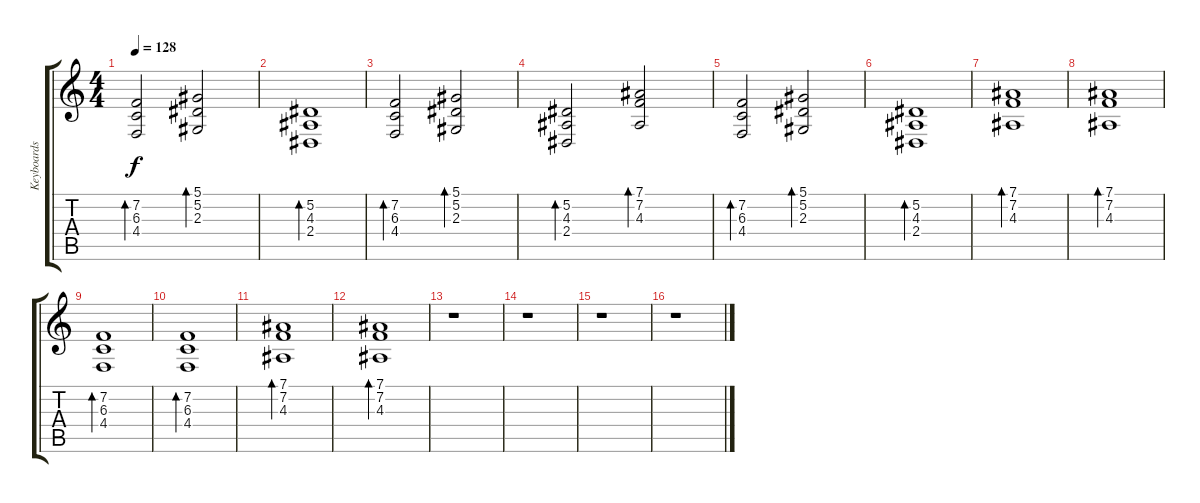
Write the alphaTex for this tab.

\track ("Keyboards" "Keyboards") {instrument electricpiano2}
\staff {score tabs}
\tuning (Eb4 Bb3 Gb3 Db3 Ab2 Eb2) {hide}
\ts (4 4)
\tempo 128
\clef g2
\ks c
(7.2 6.3 4.4).2{bd 240 dy f} (5.1 5.2 2.3).2{bd 240} |
(5.2 4.3 2.4).1{bd 240} |
(7.2 6.3 4.4).2{bd 240} (5.1 5.2 2.3).2{bd 240} |
(5.2 4.3 2.4).2{bd 240} (7.1 7.2 4.3).2{bd 240} |
(7.2 6.3 4.4).2{bd 240} (5.1 5.2 2.3).2{bd 240} |
(5.2 4.3 2.4).1{bd 240} |
(7.1 7.2 4.3).1{bd 240} |
(7.1 7.2 4.3).1{bd 240} |
(7.2 6.3 4.4).1{bd 240} |
(7.2 6.3 4.4).1{bd 240} |
(7.1 7.2 4.3).1{bd 240} |
(7.1 7.2 4.3).1{bd 240} |
r.1 |
r.1 |
r.1 |
r.1
